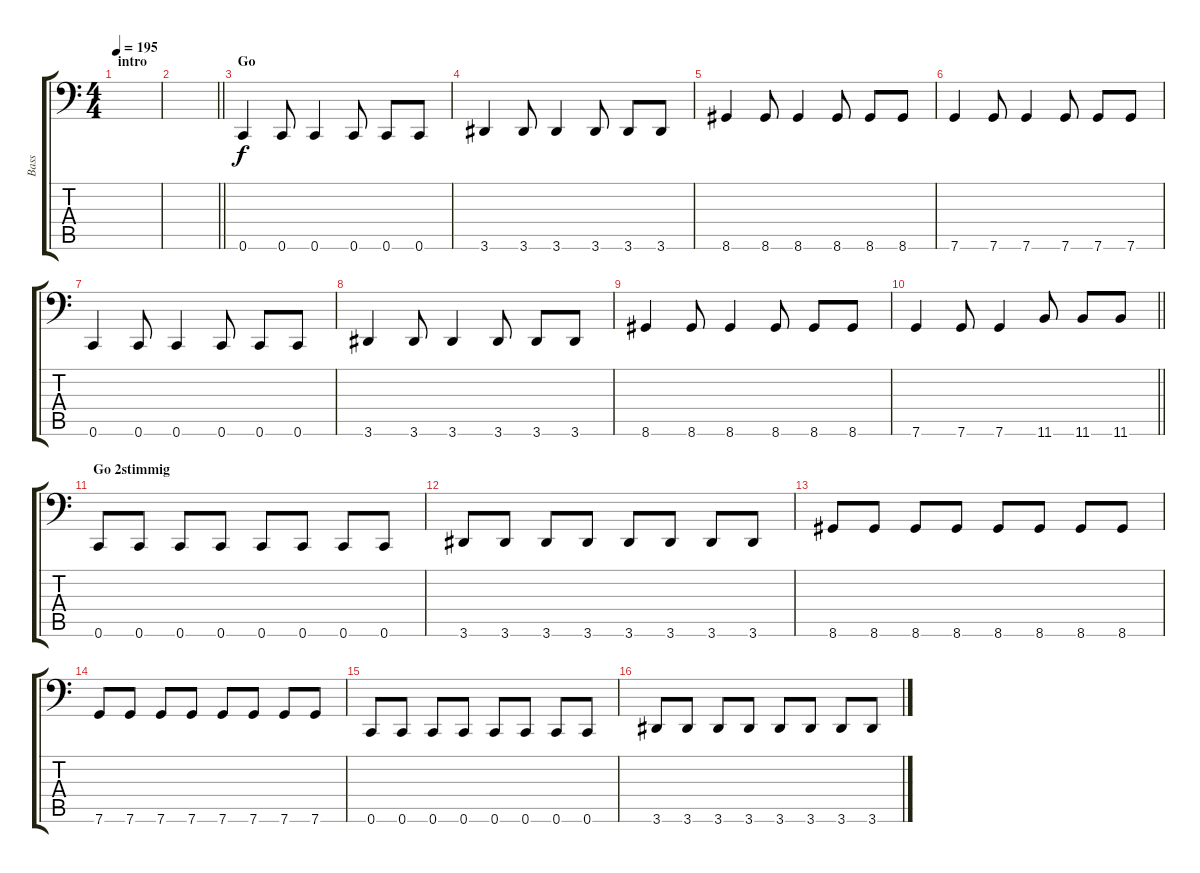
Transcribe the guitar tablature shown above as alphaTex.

\track ("Bass" "Bass") {instrument electricbasspick}
\staff {score tabs}
\tuning (D3 A2 F2 C2 G1 C1) {hide}
\ts (4 4)
\section ("" "intro")
\tempo 195
\clef f4
\ks c
|
\barLineRight lightlight
|
\section ("" "Go")
0.6.4 0.6.8 0.6.4 0.6.8 0.6.8 0.6.8 |
3.6.4 3.6.8 3.6.4 3.6.8 3.6.8 3.6.8 |
8.6.4 8.6.8 8.6.4 8.6.8 8.6.8 8.6.8 |
7.6.4 7.6.8 7.6.4 7.6.8 7.6.8 7.6.8 |
0.6.4 0.6.8 0.6.4 0.6.8 0.6.8 0.6.8 |
3.6.4 3.6.8 3.6.4 3.6.8 3.6.8 3.6.8 |
8.6.4 8.6.8 8.6.4 8.6.8 8.6.8 8.6.8 |
\barLineRight lightlight
7.6.4 7.6.8 7.6.4 11.6.8 11.6.8 11.6.8 |
\section ("" "Go 2stimmig")
0.6.8 0.6.8 0.6.8 0.6.8 0.6.8 0.6.8 0.6.8 0.6.8 |
3.6.8 3.6.8 3.6.8 3.6.8 3.6.8 3.6.8 3.6.8 3.6.8 |
8.6.8 8.6.8 8.6.8 8.6.8 8.6.8 8.6.8 8.6.8 8.6.8 |
7.6.8 7.6.8 7.6.8 7.6.8 7.6.8 7.6.8 7.6.8 7.6.8 |
0.6.8 0.6.8 0.6.8 0.6.8 0.6.8 0.6.8 0.6.8 0.6.8 |
3.6.8 3.6.8 3.6.8 3.6.8 3.6.8 3.6.8 3.6.8 3.6.8
